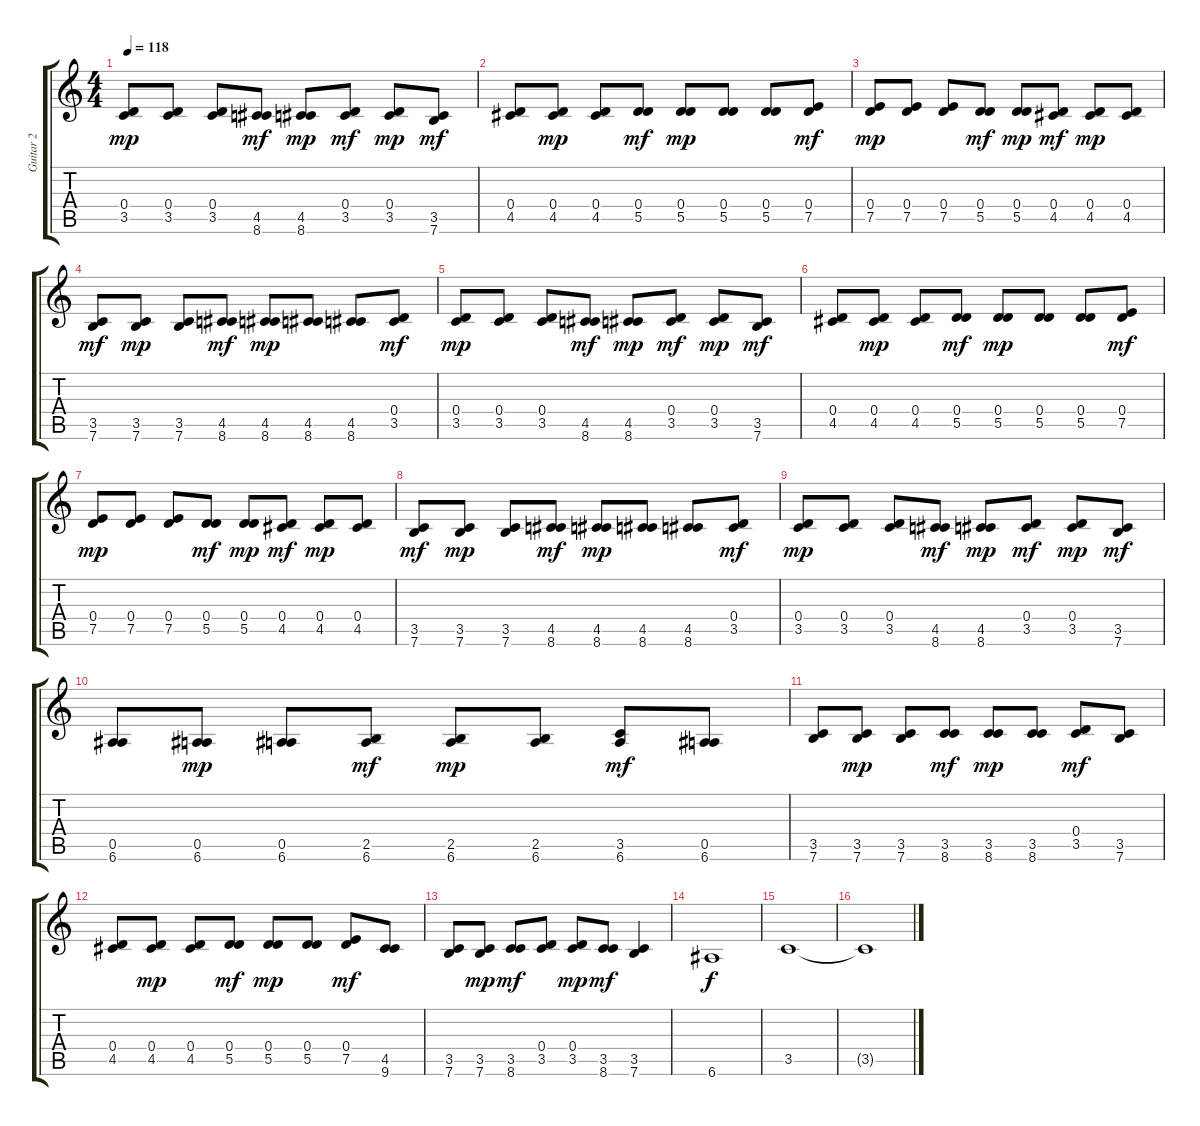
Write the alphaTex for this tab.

\track ("Guitar 2" "Guitar 2") {instrument acousticguitarnylon}
\staff {score tabs}
\tuning (E4 B3 G3 D3 A2 E2) {hide}
\ts (4 4)
\tempo 118
\clef g2
\ks c
(0.4 3.5).8{dy mp} (0.4 3.5).8 (0.4 3.5).8 (4.5 8.6).8{dy mf} (4.5 8.6).8{dy mp} (0.4 3.5).8{dy mf} (0.4 3.5).8{dy mp} (3.5 7.6).8{dy mf} |
(0.4 4.5).8 (0.4 4.5).8{dy mp} (0.4 4.5).8 (0.4 5.5).8{dy mf} (0.4 5.5).8{dy mp} (0.4 5.5).8 (0.4 5.5).8 (0.4 7.5).8{dy mf} |
(0.4 7.5).8{dy mp} (0.4 7.5).8 (0.4 7.5).8 (0.4 5.5).8{dy mf} (0.4 5.5).8{dy mp} (0.4 4.5).8{dy mf} (0.4 4.5).8{dy mp} (0.4 4.5).8 |
(3.5 7.6).8{dy mf} (3.5 7.6).8{dy mp} (3.5 7.6).8 (4.5 8.6).8{dy mf} (4.5 8.6).8{dy mp} (4.5 8.6).8 (4.5 8.6).8 (0.4 3.5).8{dy mf} |
(0.4 3.5).8{dy mp} (0.4 3.5).8 (0.4 3.5).8 (4.5 8.6).8{dy mf} (4.5 8.6).8{dy mp} (0.4 3.5).8{dy mf} (0.4 3.5).8{dy mp} (3.5 7.6).8{dy mf} |
(0.4 4.5).8 (0.4 4.5).8{dy mp} (0.4 4.5).8 (0.4 5.5).8{dy mf} (0.4 5.5).8{dy mp} (0.4 5.5).8 (0.4 5.5).8 (0.4 7.5).8{dy mf} |
(0.4 7.5).8{dy mp} (0.4 7.5).8 (0.4 7.5).8 (0.4 5.5).8{dy mf} (0.4 5.5).8{dy mp} (0.4 4.5).8{dy mf} (0.4 4.5).8{dy mp} (0.4 4.5).8 |
(3.5 7.6).8{dy mf} (3.5 7.6).8{dy mp} (3.5 7.6).8 (4.5 8.6).8{dy mf} (4.5 8.6).8{dy mp} (4.5 8.6).8 (4.5 8.6).8 (0.4 3.5).8{dy mf} |
(0.4 3.5).8{dy mp} (0.4 3.5).8 (0.4 3.5).8 (4.5 8.6).8{dy mf} (4.5 8.6).8{dy mp} (0.4 3.5).8{dy mf} (0.4 3.5).8{dy mp} (3.5 7.6).8{dy mf} |
(0.5 6.6).8 (0.5 6.6).8{dy mp} (0.5 6.6).8 (2.5 6.6).8{dy mf} (2.5 6.6).8{dy mp} (2.5 6.6).8 (3.5 6.6).8{dy mf} (0.5 6.6).8 |
(3.5 7.6).8 (3.5 7.6).8{dy mp} (3.5 7.6).8 (3.5 8.6).8{dy mf} (3.5 8.6).8{dy mp} (3.5 8.6).8 (0.4 3.5).8{dy mf} (3.5 7.6).8 |
(0.4 4.5).8 (0.4 4.5).8{dy mp} (0.4 4.5).8 (0.4 5.5).8{dy mf} (0.4 5.5).8{dy mp} (0.4 5.5).8 (0.4 7.5).8{dy mf} (4.5 9.6).8 |
(3.5 7.6).8 (3.5 7.6).8{dy mp} (3.5 8.6).8{dy mf} (0.4 3.5).8 (0.4 3.5).8{dy mp} (3.5 8.6).8{dy mf} (3.5 7.6).4 |
6.6.1{dy f instrument pad2warm} |
3.5.1 |
3.5{t}.1
